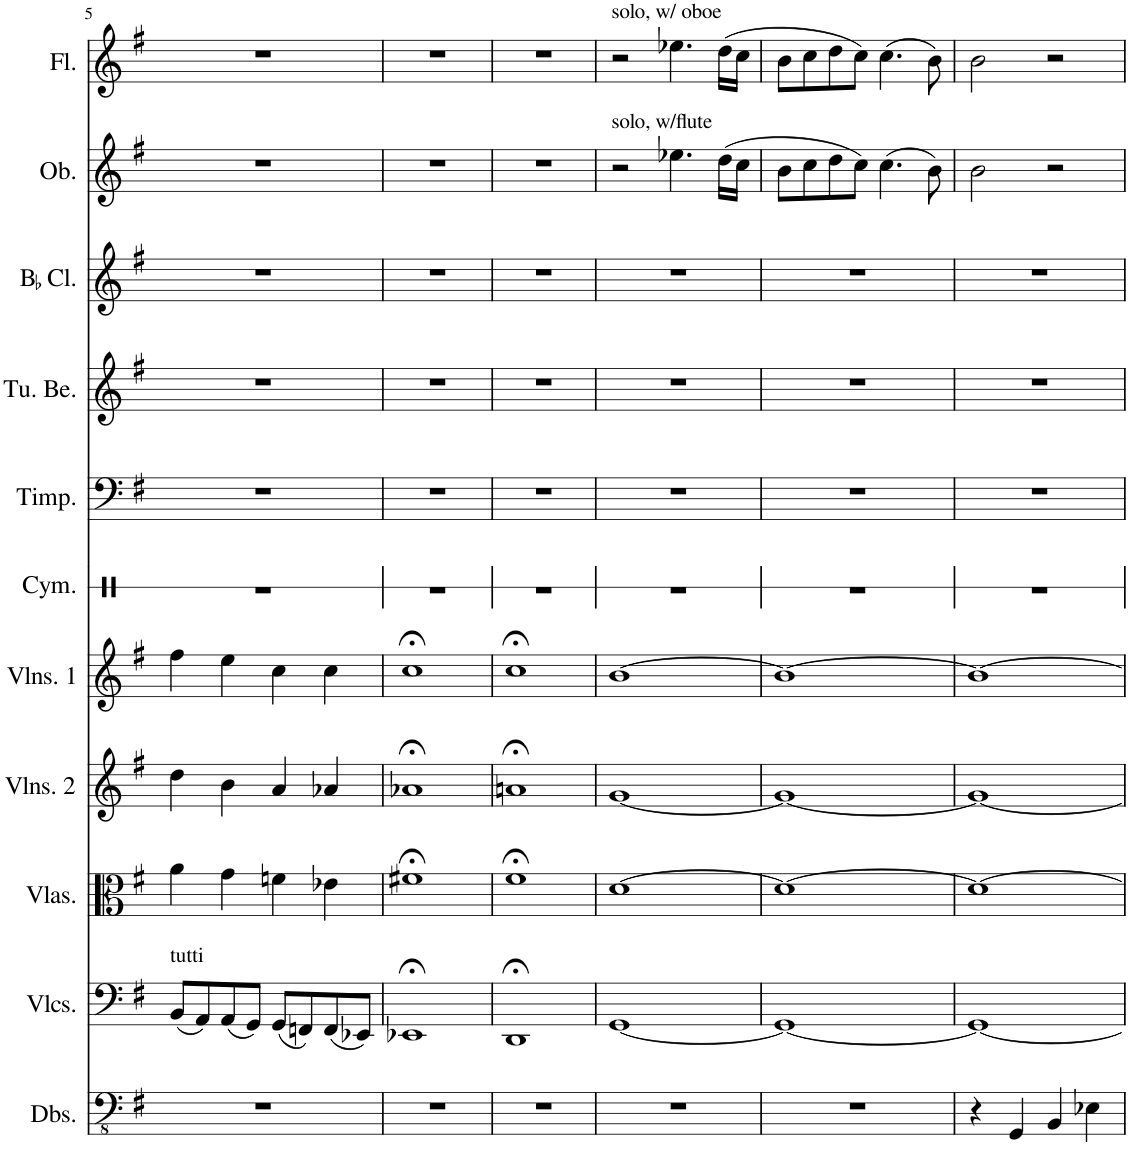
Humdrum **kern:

**kern	**kern	**kern	**kern	**kern	**kern	**kern	**kern	**kern	**kern	**kern
*part11	*part10	*part9	*part8	*part7	*part6	*part5	*part4	*part3	*part2	*part1
*staff11	*staff10	*staff9	*staff8	*staff7	*staff6	*staff5	*staff4	*staff3	*staff2	*staff1
*I"Double Basses	*I"Violoncellos	*I"Violas	*I"Violins 2	*I"Violins 1	*I"Cymbal	*I"Timpani	*I"Tubular Bells	*I"BaccidentalFlat Clarinet	*I"Oboe	*I"Flute
*I'Dbs.	*I'Vlcs.	*I'Vlas.	*I'Vlns. 2	*I'Vlns. 1	*I'Cym.	*I'Timp.	*I'Tu. Be.	*I'BaccidentalFlat Cl.	*I'Ob.	*I'Fl.
!!LO:PB:g=z
*clefFv4	*clefF4	*clefC3	*clefG2	*clefG2	*clefX	*clefF4	*clefG2	*clefG2	*clefG2	*clefG2
*	*	*	*	*	*	*	*	*ITrd1c2	*	*
*k[f#]	*k[f#]	*k[f#]	*k[f#]	*k[f#]	*k[]	*k[f#]	*k[f#]	*k[f#]	*k[f#]	*k[f#]
*M4/4	*M4/4	*M4/4	*M4/4	*M4/4	*M4/4	*M4/4	*M4/4	*M4/4	*M4/4	*M4/4
=5	=5	=5	=5	=5	=5	=5	=5	=5	=5	=5
!	!LO:TX:a:t=tutti	!	!	!	!	!	!	!	!	!
1r	(8BB/L	4a\	4dd\	4ff#\	1r	1r	1r	1r	1r	1r
.	8AA/)	.	.	.	.	.	.	.	.	.
.	(8AA/	4g\	4b\	4ee\	.	.	.	.	.	.
.	8GG/J)	.	.	.	.	.	.	.	.	.
.	(8GG/L	4fn\	4a/	4cc\	.	.	.	.	.	.
.	8FFn/)	.	.	.	.	.	.	.	.	.
.	(8FF/	4e-X\	4a-X/	4cc\	.	.	.	.	.	.
.	8EE-X/J)	.	.	.	.	.	.	.	.	.
=6	=6	=6	=6	=6	=6	=6	=6	=6	=6	=6
1r	1EE-X;<	1f#X;<	1a-X;<	1cc;<	1r	1r	1r	1r	1r	1r
=7	=7	=7	=7	=7	=7	=7	=7	=7	=7	=7
1r	1DD;<	1f#;<	1an;<	1cc;<	1r	1r	1r	1r	1r	1r
=8	=8	=8	=8	=8	=8	=8	=8	=8	=8	=8
!	!	!	!	!	!	!	!	!	!	!LO:TX:a:t=solo, w/ oboe
!	!	!	!	!	!	!	!	!	!LO:TX:a:t=solo, w/flute	!
1r	[1GG	[1d	[1g	[1b	1r	1r	1r	1r	2r	2r
.	.	.	.	.	.	.	.	.	4.ee-X\	4.ee-X\
.	.	.	.	.	.	.	.	.	(16dd\LL	(16dd\LL
.	.	.	.	.	.	.	.	.	16cc\JJ	16cc\JJ
=9	=9	=9	=9	=9	=9	=9	=9	=9	=9	=9
1r	1GG_	1d_	1g_	1b_	1r	1r	1r	1r	8b\L	8b\L
.	.	.	.	.	.	.	.	.	8cc\	8cc\
.	.	.	.	.	.	.	.	.	8dd\	8dd\
.	.	.	.	.	.	.	.	.	8cc\J)	8cc\J)
.	.	.	.	.	.	.	.	.	(4.cc\	(4.cc\
.	.	.	.	.	.	.	.	.	8b\)	8b\)
=10	=10	=10	=10	=10	=10	=10	=10	=10	=10	=10
4r	1GG_	1d_	1g_	1b_	1r	1r	1r	1r	2b\	2b\
4GGG/	.	.	.	.	.	.	.	.	.	.
4BBB/	.	.	.	.	.	.	.	.	2r	2r
4EE-X\	.	.	.	.	.	.	.	.	.	.
=	=	=	=	=	=	=	=	=	=	=
*-	*-	*-	*-	*-	*-	*-	*-	*-	*-	*-
